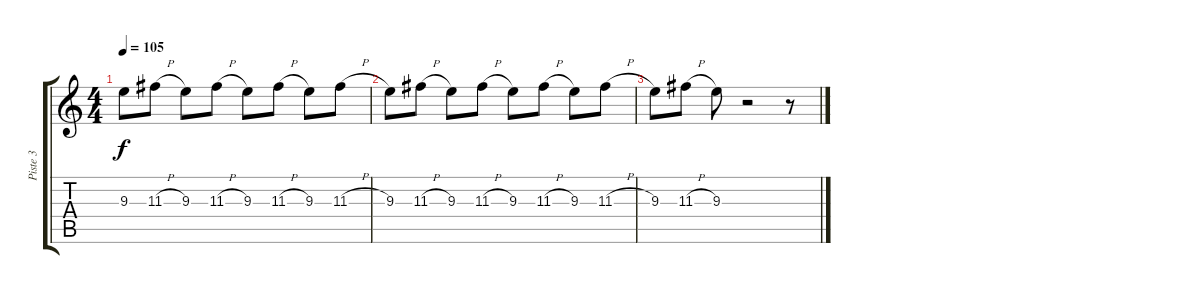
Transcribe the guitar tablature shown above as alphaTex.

\track ("Piste 3" "Piste 3") {instrument overdrivenguitar}
\staff {score tabs}
\tuning (E4 B3 G3 D3 A2 E2) {hide}
\ts (4 4)
\tempo 105
\clef g2
\ks c
9.3.8{dy f} 11.3{h}.8 9.3.8 11.3{h}.8 9.3.8 11.3{h}.8 9.3.8 11.3{h}.8 |
9.3.8 11.3{h}.8 9.3.8 11.3{h}.8 9.3.8 11.3{h}.8 9.3.8 11.3{h}.8 |
9.3.8 11.3{h}.8 9.3.8 r.2 r.8
